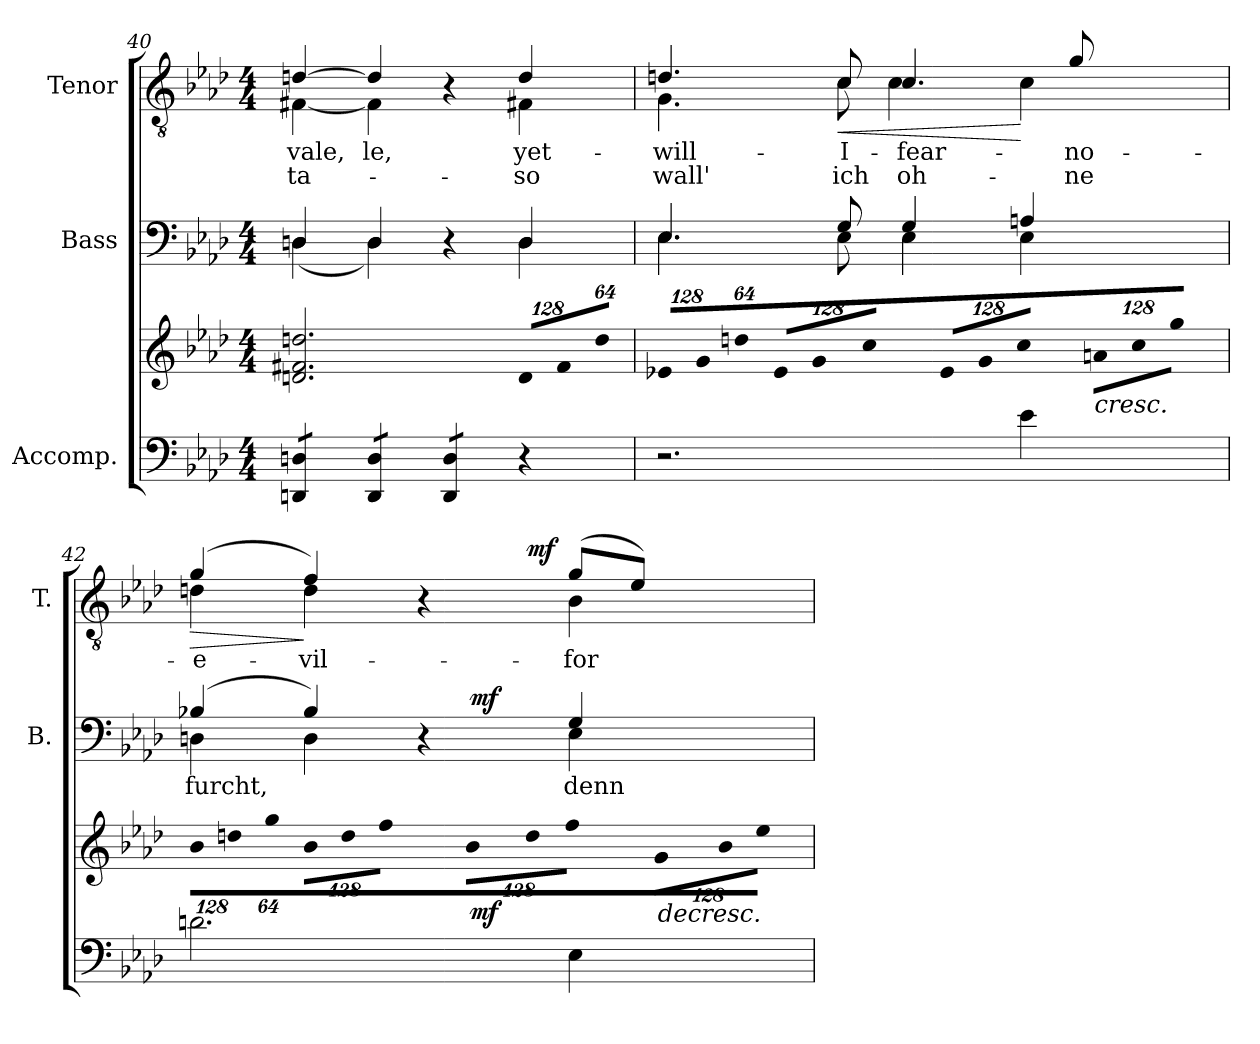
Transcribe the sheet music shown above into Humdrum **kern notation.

**kern	**kern	**dynam	**kern	**text	**dynam	**kern	**text	**text	**dynam
*part3	*part3	*part3	*part2	*part2	*part2	*part1	*part1	*part1	*part1
*staff4	*staff3	*staff3/4	*staff2	*staff2	*staff2	*staff1	*staff1	*staff1	*staff1
*I"Accomp.	*	*	*I"Bass	*	*	*I"Tenor	*	*	*
*	*	*	*I'B.	*	*	*I'T.	*	*	*
*clefF4	*clefG2	*	*clefF4	*	*	*clefGv2	*	*	*
*	*	*	*	*	*	*ITrd7c12	*	*	*
*k[b-e-a-d-]	*k[b-e-a-d-]	*	*k[b-e-a-d-]	*	*	*k[b-e-a-d-]	*	*	*
*A-:	*A-:	*	*A-:	*	*	*A-:	*	*	*
*M4/4	*M4/4	*	*M4/4	*	*	*M4/4	*	*	*
*Xbrackettup	*	*	*	*	*	*	*	*	*
=40	=40	=40	=40	=40	=40	=40	=40	=40	=40
*	*	*	*^	*	*	*	*	*	*
!	!	!	!	!	!	!	!	!LO:LY:b:color=#000000	!LO:LY:b:color=#000000	!
*	*	*	*	*	*	*	*^	*	*	*
*tremolo	*	*	*	*	*	*	*	*	*	*	*
12DDni/ 12DniL	2.dni/ 2.f#Xi 2.ddni	.	4Dni/	(4Di\	.	.	[4Dni/	[4FF#Xi\	-vale,	ta-	.
12DDni/ 12Dni	.	.	.	.	.	.	.	.	.	.	.
12DDni/ 12DniJ	.	.	.	.	.	.	.	.	.	.	.
!	!	!	!	!	!	!	!	!	!LO:LY:b:color=#000000	!	!
12DDi/ 12DiL	.	.	4Di/	4Di\)	.	.	4Di/]	4FF#i\]	-le,	.	.
12DDi/ 12Di	.	.	.	.	.	.	.	.	.	.	.
12DDi/ 12DiJ	.	.	.	.	.	.	.	.	.	.	.
12DDi/ 12DiL	.	.	4r	4ryy	.	.	4r	4ryy	.	.	.
12DDi/ 12Di	.	.	.	.	.	.	.	.	.	.	.
12DDi/ 12DiJ	.	.	.	.	.	.	.	.	.	.	.
*Xtremolo	*	*	*	*	*	*	*	*	*	*	*
*	*Xbrackettup	*	*	*	*	*	*	*	*	*	*
!	!LO:N:vis=8	!	!	!	!	!	!	!	!	!	!
!	!	!	!	!	!	!	!	!	!LO:LY:b:color=#000000	!LO:LY:b:color=#000000	!
4r	1024%85di/L	.	4Di/	4Di\	.	.	4Di/	4FF#Xi\	yet-	so	.
!	!LO:N:vis=8	!	!	!	!	!	!	!	!	!	!
.	1024%85f#i/	.	.	.	.	.	.	.	.	.	.
!	!LO:N:vis=8	!	!	!	!	!	!	!	!	!	!
.	512%43ddi/J	.	.	.	.	.	.	.	.	.	.
=41	=41	=41	=41	=41	=41	=41	=41	=41	=41	=41	=41
!	!LO:N:vis=8	!	!	!	!	!	!	!	!	!	!
!	!	!	!	!	!	!	!	!	!LO:LY:b:color=#000000	!LO:LY:b:color=#000000	!
2.r	1024%85e-Xi/L	.	4.E-i/	4.E-i\	.	.	4.Dni/	4.GGi\	-will-	wall'	.
!	!LO:N:vis=8	!	!	!	!	!	!	!	!	!	!
.	1024%85gi/	.	.	.	.	.	.	.	.	.	.
!	!LO:N:vis=8	!	!	!	!	!	!	!	!	!	!
.	512%43ddni/J	.	.	.	.	.	.	.	.	.	.
!	!LO:N:vis=8	!	!	!	!	!	!	!	!	!	!
.	1024%85e-i/L	.	.	.	.	.	.	.	.	.	.
!	!LO:N:vis=8	!	!	!	!	!	!	!	!	!	!
.	1024%85gi/	.	.	.	.	.	.	.	.	.	.
!	!	!	!	!	!	!	!	!	!LO:LY:b:color=#000000	!LO:LY:b:color=#000000	!LO:HP:b
.	.	.	8Gi/	8E-i\	.	.	8Ci/	8Ci\	-I-	ich	<
!	!LO:N:vis=8	!	!	!	!	!	!	!	!	!	!
.	512%43cci/J	.	.	.	.	.	.	.	.	.	.
!	!LO:N:vis=8	!	!	!	!	!	!	!	!	!	!
!	!	!	!	!	!	!	!	!	!LO:LY:b:color=#000000	!LO:LY:b:color=#000000	!
.	1024%85e-i/L	.	4Gi/	4E-i\	.	.	4.Ci/	4Ci\	-fear-	oh-	.
!	!LO:N:vis=8	!	!	!	!	!	!	!	!	!	!
.	1024%85gi/	.	.	.	.	.	.	.	.	.	.
!	!LO:N:vis=8	!	!	!	!	!	!	!	!	!	!
.	512%43cci/J	.	.	.	.	.	.	.	.	.	.
!	!LO:N:vis=8	!	!	!	!	!	!	!	!	!	!
4e-i\	1024%85ani\L	[	4Ani/	4E-i\	.	.	.	4Ci\	.	.	[
!	!LO:N:vis=8	!	!	!	!	!	!	!	!	!	!
.	1024%85cci\	.	.	.	.	.	.	.	.	.	.
!	!	!	!	!	!	!	!	!	!LO:LY:b:color=#000000	!LO:LY:b:color=#000000	!
.	.	.	.	.	.	.	8Gi/	.	-no-	-ne	.
!	!LO:N:vis=8	!LO:HP:b	!	!	!	!	!	!	!	!	!
.	512%43ggi\J	<	.	.	.	.	.	.	.	.	.
*	*	*	*v	*v	*	*	*	*	*	*	*
*	*	*	*	*	*	*v	*v	*	*	*
=42	=42	=42	=42	=42	=42	=42	=42	=42	=42
!	!LO:N:vis=8	!	!	!	!	!	!	!	!
!	!	!	!	!LO:LY:a:color=#000000	!	!	!	!	!
*	*	*	*^	*	*	*	*	*	*
!	!	!	!	!	!	!	!	!LO:LY:b:color=#000000	!	!LO:HP:b
*^	*	*	*	*^	*	*	*^	*	*	*
*	*	*	*	*	*	*	*	*	*	*^	*	*	*
2.dni\	2ryy	1024%85b-i\L	.	(4B-Xi/	4Dni\	2ryy	furcht,	.	(4Gi/	4Dni\	2ryy	-e-	.	>
!	!	!LO:N:vis=8	!	!	!	!	!	!	!	!	!	!	!	!
.	.	1024%85ddni\	.	.	.	.	.	.	.	.	.	.	.	.
!	!	!LO:N:vis=8	!	!	!	!	!	!	!	!	!	!	!	!
.	.	512%43ggi\J	.	.	.	.	.	.	.	.	.	.	.	.
!	!	!LO:N:vis=8	!	!	!	!	!	!	!	!	!	!	!	!
!	!	!	!	!	!	!	!	!	!	!	!	!LO:LY:b:color=#000000	!	!
.	.	1024%85b-i\L	.	4B-i/)	4Di\	.	.	.	4Fi/)	4Di\	.	-vil-	.	]
!	!	!LO:N:vis=8	!	!	!	!	!	!	!	!	!	!	!	!
.	.	1024%85ddi\	.	.	.	.	.	.	.	.	.	.	.	.
!	!	!LO:N:vis=8	!	!	!	!	!	!	!	!	!	!	!	!
.	.	512%43ffi\J	.	.	.	.	.	.	.	.	.	.	.	.
!	!	!LO:N:vis=8	!	!	!	!	!	!	!	!	!	!	!	!
.	16ryy	1024%85b-i\L	.	4r	4ryy	16ryy	.	.	4r	4ryy	8ryy	.	.	.
.	64.ryy	.	.	.	.	64.ryy	.	.	.	.	.	.	.	.
!	!	!LO:N:vis=8	!	!	!	!	!	!	!	!	!	!	!	!
.	.	1024%85ddi\	.	.	.	.	.	.	.	.	.	.	.	.
.	4ryy	.	mf	.	.	4ryy	.	mf	.	.	.	.	.	.
.	.	.	.	.	.	.	.	.	.	.	32ryy	.	.	.
.	.	.	.	.	.	.	.	.	.	.	128ryy	.	.	.
.	.	.	.	.	.	.	.	.	.	.	512ryy	.	.	.
!	!	!LO:N:vis=8	!	!	!	!	!	!	!	!	!	!	!	!
.	.	512%43ffi\J	.	.	.	.	.	.	.	.	4ryy	.	.	mf
!	!	!LO:N:vis=8	!	!	!	!	!	!	!	!	!	!	!	!
!	!	!	!	!	!	!	!LO:LY:a:color=#000000	!	!	!	!	!	!	!
!	!	!	!	!	!	!	!	!	!	!	!	!LO:LY:b:color=#000000	!	!
4E-i\	.	1024%85gi\L	]	4Gi/	4E-i\	.	denn	.	(8Gi/L	4BB-i\	.	-for	.	.
!	!	!LO:N:vis=8	!	!	!	!	!	!	!	!	!	!	!	!
.	.	1024%85b-i\	.	.	.	.	.	.	.	.	.	.	.	.
.	8ryy	.	.	.	.	8ryy	.	.	.	.	.	.	.	.
.	.	.	.	.	.	.	.	.	8E-i/J)	.	.	.	.	.
!	!	!LO:N:vis=8	!LO:HP:b	!	!	!	!	!	!	!	!	!	!	!
.	.	512%43ee-i\J	>	.	.	.	.	.	.	.	16ryy	.	.	.
.	32ryy	.	.	.	.	32ryy	.	.	.	.	.	.	.	.
.	.	.	.	.	.	.	.	.	.	.	64ryy	.	.	.
.	128ryy	.	.	.	.	128ryy	.	.	.	.	.	.	.	.
.	.	.	.	.	.	.	.	.	.	.	256.ryy	.	.	.
*	*	*	*	*v	*v	*v	*	*	*	*	*	*	*	*
*v	*v	*	*	*	*	*	*v	*v	*v	*	*	*
=	=	=	=	=	=	=	=	=	=
*-	*-	*-	*-	*-	*-	*-	*-	*-	*-
